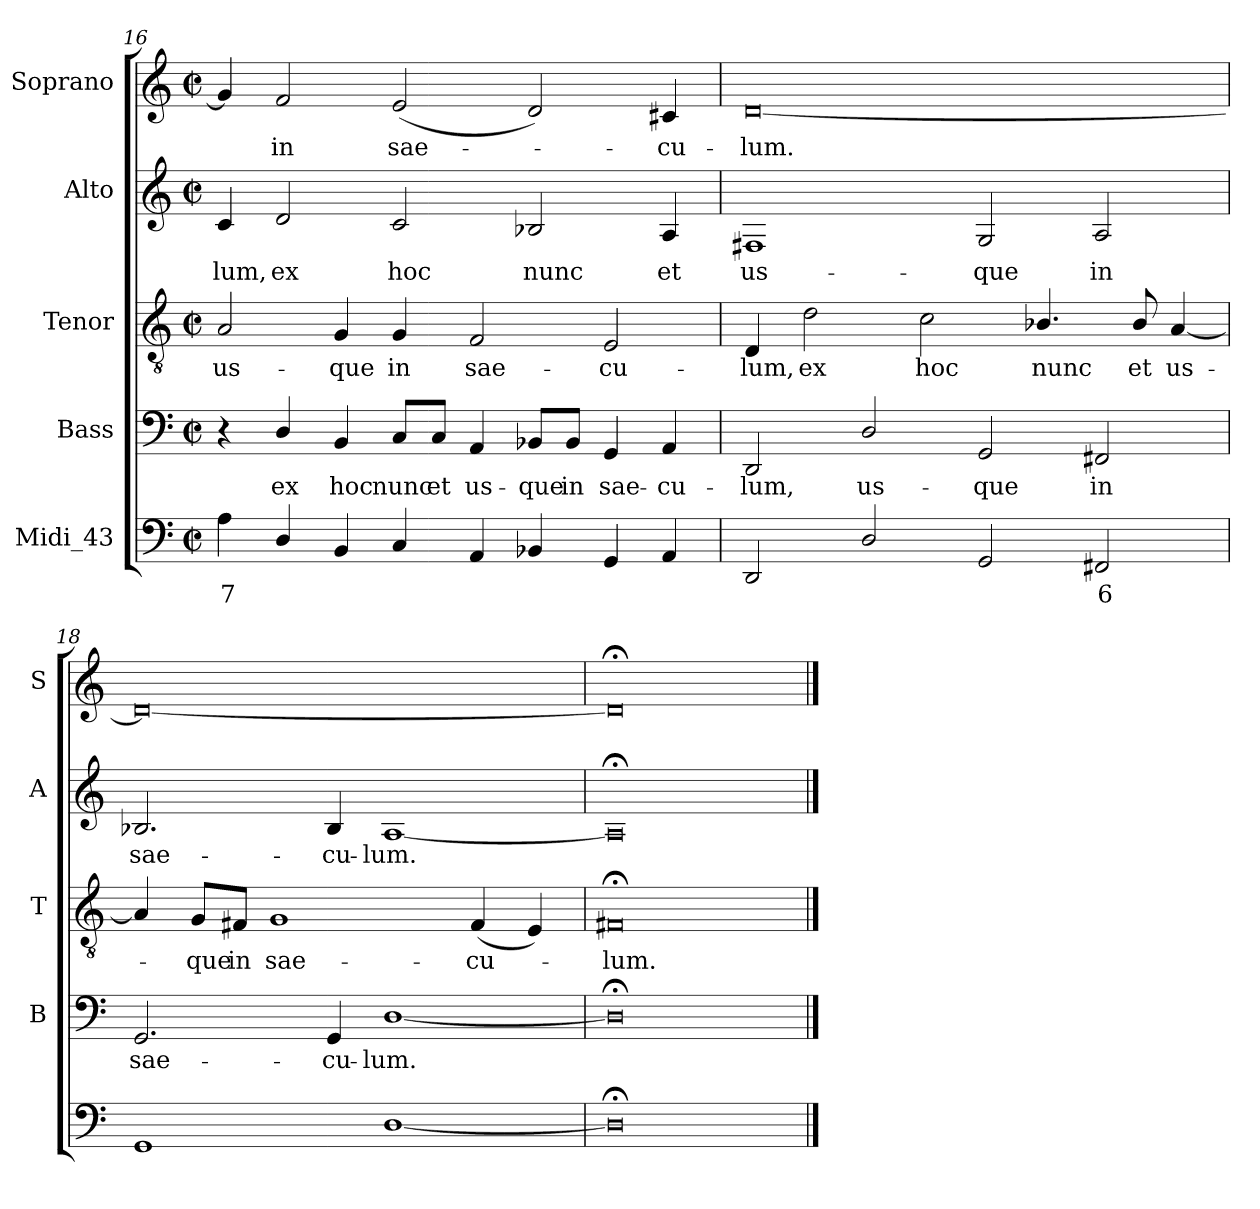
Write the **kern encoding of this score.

**kern	**text	**kern	**text	**kern	**text	**kern	**text	**kern	**text
*part5	*part5	*part4	*part4	*part3	*part3	*part2	*part2	*part1	*part1
*staff5	*staff5	*staff4	*staff4	*staff3	*staff3	*staff2	*staff2	*staff1	*staff1
*I"Midi_43	*	*I"Bass	*	*I"Tenor	*	*I"Alto	*	*I"Soprano	*
*	*	*I'B	*	*I'T	*	*I'A	*	*I'S	*
!!LO:LB:g=z
*clefF4	*	*clefF4	*	*clefGv2	*	*clefG2	*	*clefG2	*
*k[]	*	*k[]	*	*k[]	*	*k[]	*	*k[]	*
*C:	*	*C:	*	*C:	*	*C:	*	*C:	*
*M4/2	*	*M4/2	*	*M4/2	*	*M4/2	*	*M4/2	*
*met(c|)	*	*met(c|)	*	*met(c|)	*	*met(c|)	*	*met(c|)	*
=16	=16	=16	=16	=16	=16	=16	=16	=16	=16
!	!LO:LY:b	!	!	!	!LO:LY:b	!	!LO:LY:b	!	!
4A	7	4r	.	2A	us-	4c	-lum,	4g]	.
!	!	!	!LO:LY:b	!	!	!	!LO:LY:b	!	!LO:LY:b
4D/	.	4D/	ex	.	.	2d	ex	2f	in
!	!	!	!LO:LY:b	!	!LO:LY:b	!	!	!	!
4BB	.	4BB	hoc	4G	-que	.	.	.	.
!	!	!	!LO:LY:b	!	!LO:LY:b	!	!LO:LY:b	!	!LO:LY:b
4C	.	8C/L	nunc	4G	in	2c	hoc	(<2e	sae-
!	!	!	!LO:LY:b	!	!	!	!	!	!
.	.	8C/J	et	.	.	.	.	.	.
!	!	!	!LO:LY:b	!	!LO:LY:b	!	!	!	!
4AA	.	4AA	us-	2F	sae-	.	.	.	.
!	!	!	!LO:LY:b	!	!	!	!LO:LY:b	!	!
4BB-X	.	8BB-X/L	-que	.	.	2B-X	nunc	2d)	.
!	!	!	!LO:LY:b	!	!	!	!	!	!
.	.	8BB-/J	in	.	.	.	.	.	.
!	!	!	!LO:LY:b	!	!LO:LY:b	!	!	!	!
4GG	.	4GG	sae-	2E	-cu-	.	.	.	.
!	!	!	!LO:LY:b	!	!	!	!LO:LY:b	!	!LO:LY:b
4AA	.	4AA	-cu-	.	.	4A	et	4c#X	cu-
=17	=17	=17	=17	=17	=17	=17	=17	=17	=17
!	!	!	!LO:LY:b	!	!LO:LY:b	!	!LO:LY:b	!	!LO:LY:b
2DD	.	2DD	-lum,	4D	-lum,	1F#X	us-	[0d	-lum.
!	!	!	!	!	!LO:LY:b	!	!	!	!
.	.	.	.	2d	ex	.	.	.	.
!	!	!	!LO:LY:b	!	!	!	!	!	!
2D/	.	2D/	us-	.	.	.	.	.	.
!	!	!	!	!	!LO:LY:b	!	!	!	!
.	.	.	.	2c	hoc	.	.	.	.
!	!	!	!LO:LY:b	!	!	!	!LO:LY:b	!	!
2GG	.	2GG	-que	.	.	2G	-que	.	.
!	!	!	!	!	!LO:LY:b	!	!	!	!
.	.	.	.	4.B-X/	nunc	.	.	.	.
!	!LO:LY:b	!	!LO:LY:b	!	!	!	!LO:LY:b	!	!
2FF#X	6	2FF#X	in	.	.	2A	in	.	.
!	!	!	!	!	!LO:LY:b	!	!	!	!
.	.	.	.	8B-/	et	.	.	.	.
!	!	!	!	!	!LO:LY:b	!	!	!	!
.	.	.	.	[4A	us-	.	.	.	.
=18	=18	=18	=18	=18	=18	=18	=18	=18	=18
!	!	!	!LO:LY:b	!	!	!	!LO:LY:b	!	!
1GG	.	2.GG	sae-	4A]	.	2.B-X	sae-	0d_	.
!	!	!	!	!	!LO:LY:b	!	!	!	!
.	.	.	.	8G/L	que	.	.	.	.
!	!	!	!	!	!LO:LY:b	!	!	!	!
.	.	.	.	8F#X/J	in	.	.	.	.
!	!	!	!	!	!LO:LY:b	!	!	!	!
.	.	.	.	1G	sae-	.	.	.	.
!	!	!	!LO:LY:b	!	!	!	!LO:LY:b	!	!
.	.	4GG	-cu-	.	.	4B-	-cu-	.	.
!	!	!	!LO:LY:b	!	!	!	!LO:LY:b	!	!
[1D/	.	[1D/	-lum.	.	.	[1A	-lum.	.	.
!	!	!	!	!	!LO:LY:b	!	!	!	!
.	.	.	.	(<4F#	-cu-	.	.	.	.
.	.	.	.	4E)	.	.	.	.	.
=19	=19	=19	=19	=19	=19	=19	=19	=19	=19
!	!	!	!	!	!LO:LY:b	!	!	!	!
0D;<]	.	0D;<]	.	0F#X;<	lum.	0A;<]	.	0d;<]	.
==	==	==	==	==	==	==	==	==	==
*-	*-	*-	*-	*-	*-	*-	*-	*-	*-
